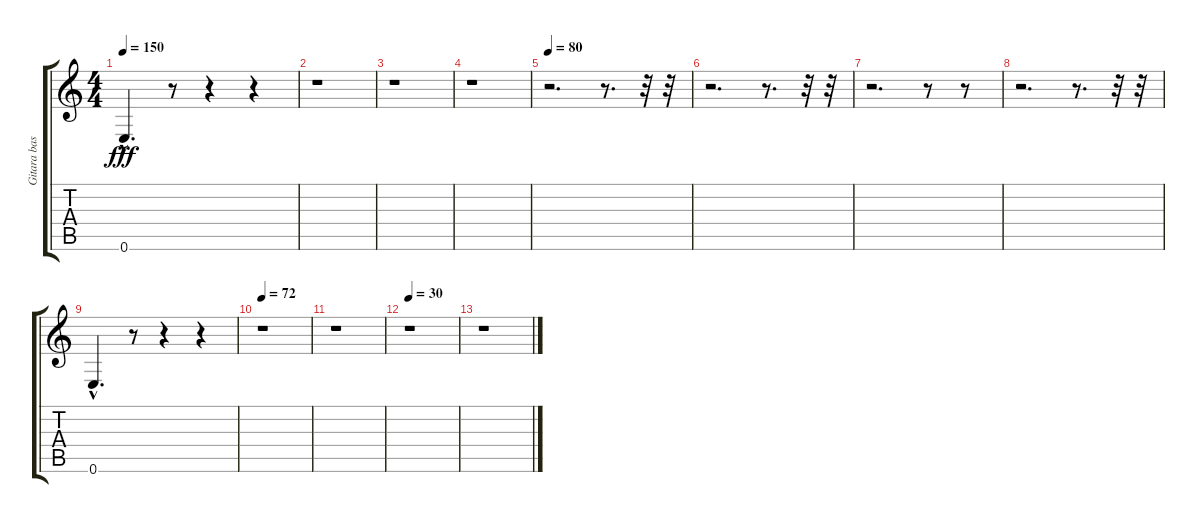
\track ("Gitara basowa (R. Ziobro)" "Gitara bas") {instrument fretlessbass}
\staff {score tabs}
\tuning (E4 B3 G3 D3 A2 E2) {hide}
\ts (4 4)
\tempo 150
\clef g2
\ks c
0.6{hac}.4{d dy fff} r.8 r.4 r.4 |
r.1 |
r.1 |
r.1 |
\tempo 80
r.2{d} r.8{d} r.32 r.32 |
r.2{d} r.8{d} r.32 r.32 |
r.2{d} r.8 r.8 |
r.2{d} r.8{d} r.32 r.32 |
0.6{hac}.4{d} r.8 r.4 r.4 |
\tempo 72
r.1 |
r.1 |
\tempo 30
r.1 |
r.1
